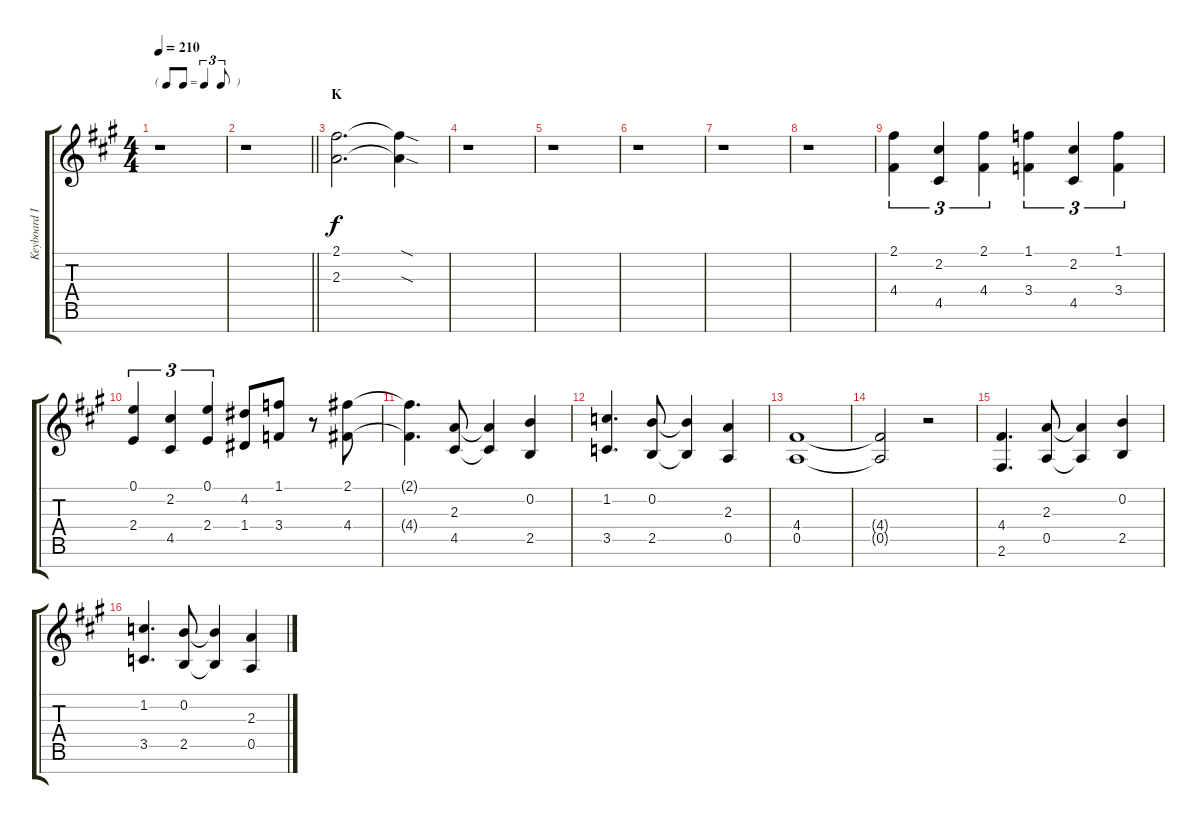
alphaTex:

\track ("Keyboard II" "Keyboard I") {instrument brasssection}
\staff {score tabs}
\tuning (E5 B4 G4 D4 A3 E3 B2) {hide}
\ts (4 4)
\tf triplet8th
\tempo 210
\clef g2
\ks a
r.1{dy f} |
\barLineRight lightlight
r.1 |
\section ("" "K")
(2.1 2.3).2{d} (2.1{sod t} 2.3{sod t}).4 |
r.1 |
r.1 |
r.1 |
r.1 |
r.1 |
(2.1 4.4).4{tu (3 2)} (2.2 4.5).4{tu (3 2)} (2.1 4.4).4{tu (3 2)} (1.1 3.4).4{tu (3 2)} (2.2 4.5).4{tu (3 2)} (1.1 3.4).4{tu (3 2)} |
(0.1 2.4).4{tu (3 2)} (2.2 4.5).4{tu (3 2)} (0.1 2.4).4{tu (3 2)} (4.2 1.4).8 (1.1 3.4).8 r.8 (2.1 4.4).8 |
(2.1{t} 4.4{t}).4{d} (2.3 4.5).8 (2.3{t} 4.5{t}).4 (0.2 2.5).4 |
(1.2 3.5).4{d} (0.2 2.5).8 (0.2{t} 2.5{t}).4 (2.3 0.5).4 |
(4.4 0.5).1 |
(4.4{t} 0.5{t}).2 r.2 |
(4.4 2.6).4{d} (2.3 0.5).8 (2.3{t} 0.5{t}).4 (0.2 2.5).4 |
(1.2 3.5).4{d} (0.2 2.5).8 (0.2{t} 2.5{t}).4 (2.3 0.5).4
